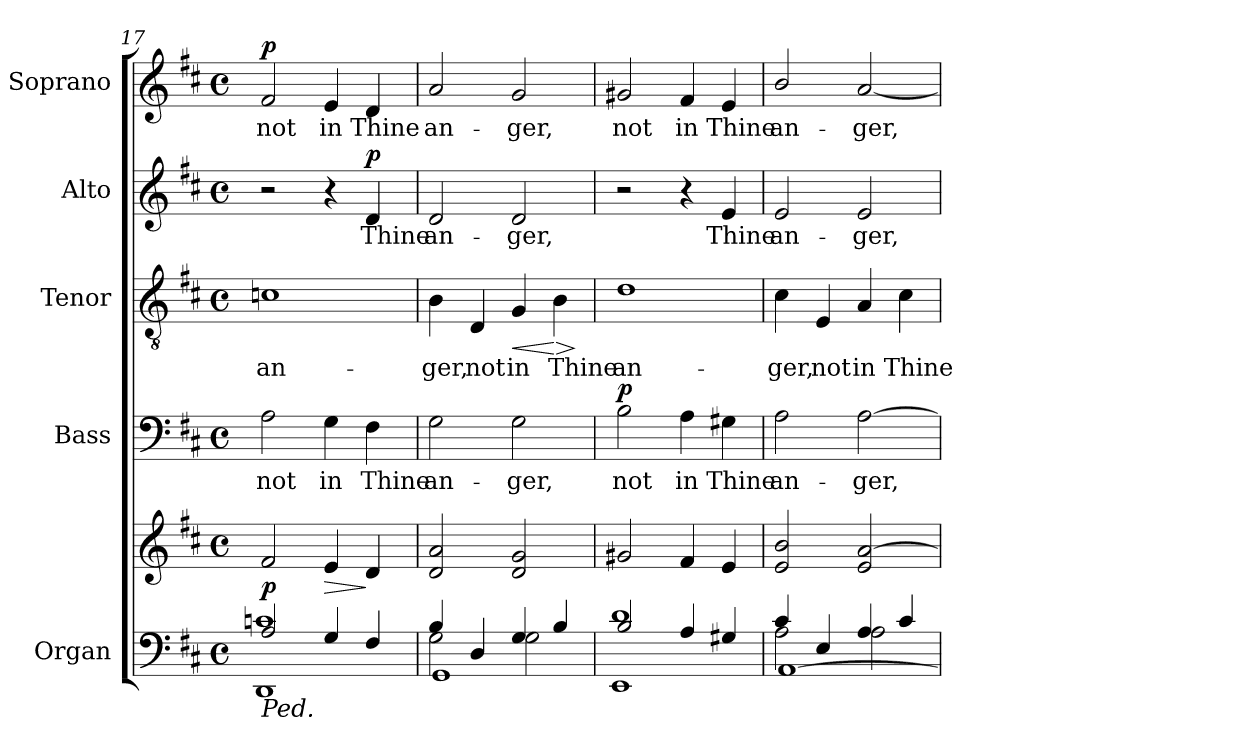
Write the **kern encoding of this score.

**kern	**kern	**dynam	**kern	**text	**dynam	**kern	**text	**dynam	**kern	**text	**dynam	**kern	**text	**dynam
*part5	*part5	*part5	*part4	*part4	*part4	*part3	*part3	*part3	*part2	*part2	*part2	*part1	*part1	*part1
*staff6	*staff5	*staff5/6	*staff4	*staff4	*staff4	*staff3	*staff3	*staff3	*staff2	*staff2	*staff2	*staff1	*staff1	*staff1
*I"Organ	*	*	*I"Bass	*	*	*I"Tenor	*	*	*I"Alto	*	*	*I"Soprano	*	*
*I'Org.	*	*	*I'B.	*	*	*I'T.	*	*	*I'A.	*	*	*I'S.	*	*
*clefF4	*clefG2	*	*clefF4	*	*	*clefGv2	*	*	*clefG2	*	*	*clefG2	*	*
*	*	*	*	*	*	*ITrd7c12	*	*	*	*	*	*	*	*
*k[f#c#]	*k[f#c#]	*	*k[f#c#]	*	*	*k[f#c#]	*	*	*k[f#c#]	*	*	*k[f#c#]	*	*
*D:	*D:	*	*D:	*	*	*D:	*	*	*D:	*	*	*D:	*	*
*M4/4	*M4/4	*	*M4/4	*	*	*M4/4	*	*	*M4/4	*	*	*M4/4	*	*
*met(c)	*met(c)	*	*met(c)	*	*	*met(c)	*	*	*met(c)	*	*	*met(c)	*	*
=17	=17	=17	=17	=17	=17	=17	=17	=17	=17	=17	=17	=17	=17	=17
*^	*	*	*	*	*	*	*	*	*	*	*	*	*	*
!	!	!	!	!	!LO:LY:b:color=#000000	!	!	!	!	!	!	!	!	!	!
!	!	!	!	!	!	!	!	!LO:LY:b:color=#000000	!	!	!	!	!	!	!
!LO:TX:b:i:t=Ped.	!	!	!	!	!	!	!	!	!	!	!	!	!	!	!
!	!	!	!	!	!	!	!	!	!	!	!	!	!	!LO:LY:b:color=#000000	!
2Ai/	1DDi 1cni	2f#i/	p	2Ai\	not	.	1Cni	an-	.	2r	.	.	2f#i/	not	p
!	!	!	!LO:HP:b	!	!	!	!	!	!	!	!	!	!	!	!
!	!	!	!	!	!LO:LY:b:color=#000000	!	!	!	!	!	!	!	!	!	!
!	!	!	!	!	!	!	!	!	!	!	!	!	!	!LO:LY:b:color=#000000	!
4Gi/	.	4ei/	>	4Gi\	in	.	.	.	.	4r	.	.	4ei/	in	.
!	!	!	!	!	!LO:LY:b:color=#000000	!	!	!	!	!	!	!	!	!	!
!	!	!	!	!	!	!	!	!	!	!	!LO:LY:b:color=#000000	!	!	!	!
!	!	!	!	!	!	!	!	!	!	!	!	!	!	!LO:LY:b:color=#000000	!
4F#i/	.	4di/	]	4F#i\	Thine	.	.	.	.	4di/	Thine	p	4di/	Thine	.
=18	=18	=18	=18	=18	=18	=18	=18	=18	=18	=18	=18	=18	=18	=18	=18
*	*^	*	*	*	*	*	*	*	*	*	*	*	*	*	*
!	!	!	!	!	!	!LO:LY:b:color=#000000	!	!	!	!	!	!	!	!	!	!
!	!	!	!	!	!	!	!	!	!LO:LY:b:color=#000000	!	!	!	!	!	!	!
!	!	!	!	!	!	!	!	!	!	!	!	!LO:LY:b:color=#000000	!	!	!	!
!	!	!	!	!	!	!	!	!	!	!	!	!	!	!	!LO:LY:b:color=#000000	!
4Bi/	2Gi\	1GGi	2di/ 2ai	.	2Gi\	an-	.	4BBi\	-ger,	.	2di/	an-	.	2ai/	an-	.
!	!	!	!	!	!	!	!	!	!LO:LY:b:color=#000000	!	!	!	!	!	!	!
4Di/	.	.	.	.	.	.	.	4DDi/	not	.	.	.	.	.	.	.
!	!	!	!	!	!	!LO:LY:b:color=#000000	!	!	!	!	!	!	!	!	!	!
!	!	!	!	!	!	!	!	!	!LO:LY:b:color=#000000	!LO:HP:b	!	!	!	!	!	!
!	!	!	!	!	!	!	!	!	!	!	!	!LO:LY:b:color=#000000	!	!	!	!
!	!	!	!	!	!	!	!	!	!	!	!	!	!	!	!LO:LY:b:color=#000000	!
4Gi/	2Gi\	.	2di/ 2gi	.	2Gi\	-ger,	.	4GGi/	in	<	2di/	-ger,	.	2gi/	-ger,	.
!	!	!	!	!	!	!	!	!	!LO:LY:b:color=#000000	!LO:HP:n=1:b	!	!	!	!	!	!
4Bi/	.	.	.	.	.	.	.	4BBi\	Thine	[ >	.	.	.	.	.	.
*v	*v	*v	*	*	*	*	*	*	*	*	*	*	*	*	*	*
.	.	.	.	.	.	.	.	]	.	.	.	.	.	.
=19	=19	=19	=19	=19	=19	=19	=19	=19	=19	=19	=19	=19	=19	=19
*^	*	*	*	*	*	*	*	*	*	*	*	*	*	*
!	!	!	!	!	!LO:LY:b:color=#000000	!	!	!	!	!	!	!	!	!	!
!	!	!	!	!	!	!	!	!LO:LY:b:color=#000000	!	!	!	!	!	!	!
!	!	!	!	!	!	!	!	!	!	!	!	!	!	!LO:LY:b:color=#000000	!
2Bi/	1EEi 1di	2g#Xi/	.	2Bi\	not	p	1Di	an-	.	2r	.	.	2g#Xi/	not	.
!	!	!	!	!	!LO:LY:b:color=#000000	!	!	!	!	!	!	!	!	!	!
!	!	!	!	!	!	!	!	!	!	!	!	!	!	!LO:LY:b:color=#000000	!
4Ai/	.	4f#i/	.	4Ai\	in	.	.	.	.	4r	.	.	4f#i/	in	.
!	!	!	!	!	!LO:LY:b:color=#000000	!	!	!	!	!	!	!	!	!	!
!	!	!	!	!	!	!	!	!	!	!	!LO:LY:b:color=#000000	!	!	!	!
!	!	!	!	!	!	!	!	!	!	!	!	!	!	!LO:LY:b:color=#000000	!
4G#Xi/	.	4ei/	.	4G#Xi\	Thine	.	.	.	.	4ei/	Thine	.	4ei/	Thine	.
=20	=20	=20	=20	=20	=20	=20	=20	=20	=20	=20	=20	=20	=20	=20	=20
*	*^	*	*	*	*	*	*	*	*	*	*	*	*	*	*
!	!	!	!	!	!	!LO:LY:b:color=#000000	!	!	!	!	!	!	!	!	!	!
!	!	!	!	!	!	!	!	!	!LO:LY:b:color=#000000	!	!	!	!	!	!	!
!	!	!	!	!	!	!	!	!	!	!	!	!LO:LY:b:color=#000000	!	!	!	!
!	!	!	!	!	!	!	!	!	!	!	!	!	!	!	!LO:LY:b:color=#000000	!
4c#i/	2Ai\	[1AAi	2ei/ 2bi	.	2Ai\	an-	.	4C#i\	-ger,	.	2ei/	an-	.	2bi/	an-	.
!	!	!	!	!	!	!	!	!	!LO:LY:b:color=#000000	!	!	!	!	!	!	!
4Ei/	.	.	.	.	.	.	.	4EEi/	not	.	.	.	.	.	.	.
!	!	!	!	!	!	!LO:LY:b:color=#000000	!	!	!	!	!	!	!	!	!	!
!	!	!	!	!	!	!	!	!	!LO:LY:b:color=#000000	!	!	!	!	!	!	!
!	!	!	!	!	!	!	!	!	!	!	!	!LO:LY:b:color=#000000	!	!	!	!
!	!	!	!	!	!	!	!	!	!	!	!	!	!	!	!LO:LY:b:color=#000000	!
4Ai/	2Ai\	.	2ei/ [2ai	.	[2Ai\	-ger,	.	4AAi/	in	.	2ei/	-ger,	.	[2ai/	-ger,	.
!	!	!	!	!	!	!	!	!	!LO:LY:b:color=#000000	!	!	!	!	!	!	!
4c#i/	.	.	.	.	.	.	.	4C#i\	Thine	.	.	.	.	.	.	.
*v	*v	*v	*	*	*	*	*	*	*	*	*	*	*	*	*	*
=	=	=	=	=	=	=	=	=	=	=	=	=	=	=
*-	*-	*-	*-	*-	*-	*-	*-	*-	*-	*-	*-	*-	*-	*-
